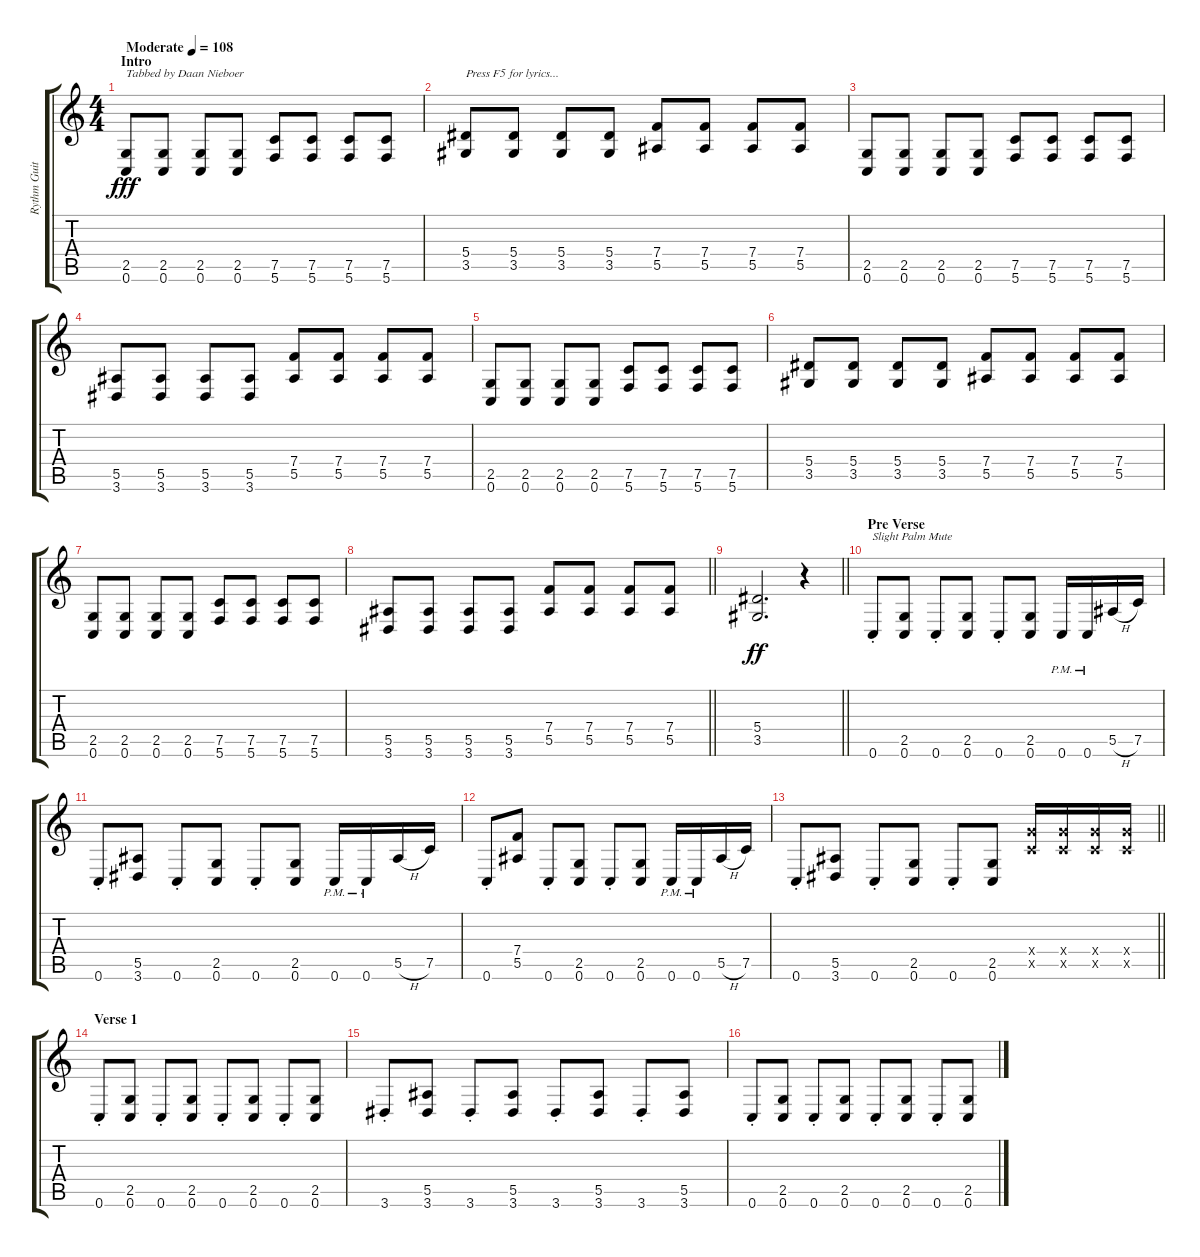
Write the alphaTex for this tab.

\track ("Rythm Guitar" "Rythm Guit") {instrument distortionguitar}
\staff {score tabs}
\tuning (C4 G3 Eb3 Bb2 F2 C2) {hide}
\ts (4 4)
\section ("" "Intro")
\tempo (108 "Moderate")
\clef g2
\ks c
(2.5 0.6).8{txt "Tabbed by Daan Nieboer" dy fff instrument distortionguitar} (2.5 0.6).8 (2.5 0.6).8 (2.5 0.6).8 (7.5 5.6).8 (7.5 5.6).8 (7.5 5.6).8 (7.5 5.6).8 |
(5.4 3.5).8{txt "Press F5 for lyrics..."} (5.4 3.5).8 (5.4 3.5).8 (5.4 3.5).8 (7.4 5.5).8 (7.4 5.5).8 (7.4 5.5).8 (7.4 5.5).8 |
(2.5 0.6).8 (2.5 0.6).8 (2.5 0.6).8 (2.5 0.6).8 (7.5 5.6).8 (7.5 5.6).8 (7.5 5.6).8 (7.5 5.6).8 |
(5.5 3.6).8 (5.5 3.6).8 (5.5 3.6).8 (5.5 3.6).8 (7.4 5.5).8 (7.4 5.5).8 (7.4 5.5).8 (7.4 5.5).8 |
(2.5 0.6).8 (2.5 0.6).8 (2.5 0.6).8 (2.5 0.6).8 (7.5 5.6).8 (7.5 5.6).8 (7.5 5.6).8 (7.5 5.6).8 |
(5.4 3.5).8 (5.4 3.5).8 (5.4 3.5).8 (5.4 3.5).8 (7.4 5.5).8 (7.4 5.5).8 (7.4 5.5).8 (7.4 5.5).8 |
(2.5 0.6).8 (2.5 0.6).8 (2.5 0.6).8 (2.5 0.6).8 (7.5 5.6).8 (7.5 5.6).8 (7.5 5.6).8 (7.5 5.6).8 |
\barLineRight lightlight
(5.5 3.6).8 (5.5 3.6).8 (5.5 3.6).8 (5.5 3.6).8 (7.4 5.5).8 (7.4 5.5).8 (7.4 5.5).8 (7.4 5.5).8 |
\barLineRight lightlight
(5.4 3.5).2{d dy ff} r.4 |
\section ("" "Pre Verse")
0.6{st}.8{txt "Slight Palm Mute"} (2.5 0.6).8 0.6{st}.8 (2.5 0.6).8 0.6{st}.8 (2.5 0.6).8 0.6{pm}.16 0.6{pm}.16 5.5{h}.16 7.5.16 |
0.6{st}.8 (5.5 3.6).8 0.6{st}.8 (2.5 0.6).8 0.6{st}.8 (2.5 0.6).8 0.6{pm}.16 0.6{pm}.16 5.5{h}.16 7.5.16 |
0.6{st}.8 (7.4 5.5).8 0.6{st}.8 (2.5 0.6).8 0.6{st}.8 (2.5 0.6).8 0.6{pm}.16 0.6{pm}.16 5.5{h}.16 7.5.16 |
\barLineRight lightlight
0.6{st}.8 (5.5 3.6).8 0.6{st}.8 (2.5 0.6).8 0.6{st}.8 (2.5 0.6).8 (9.4{x} 7.5{x}).16 (9.4{x} 7.5{x}).16 (9.4{x} 7.5{x}).16 (9.4{x} 7.5{x}).16 |
\section ("" "Verse 1")
0.6{st}.8 (2.5 0.6).8 0.6{st}.8 (2.5 0.6).8 0.6{st}.8 (2.5 0.6).8 0.6{st}.8 (2.5 0.6).8 |
3.6{st}.8 (5.5 3.6).8 3.6{st}.8 (5.5 3.6).8 3.6{st}.8 (5.5 3.6).8 3.6{st}.8 (5.5 3.6).8 |
0.6{st}.8 (2.5 0.6).8 0.6{st}.8 (2.5 0.6).8 0.6{st}.8 (2.5 0.6).8 0.6{st}.8 (2.5 0.6).8
